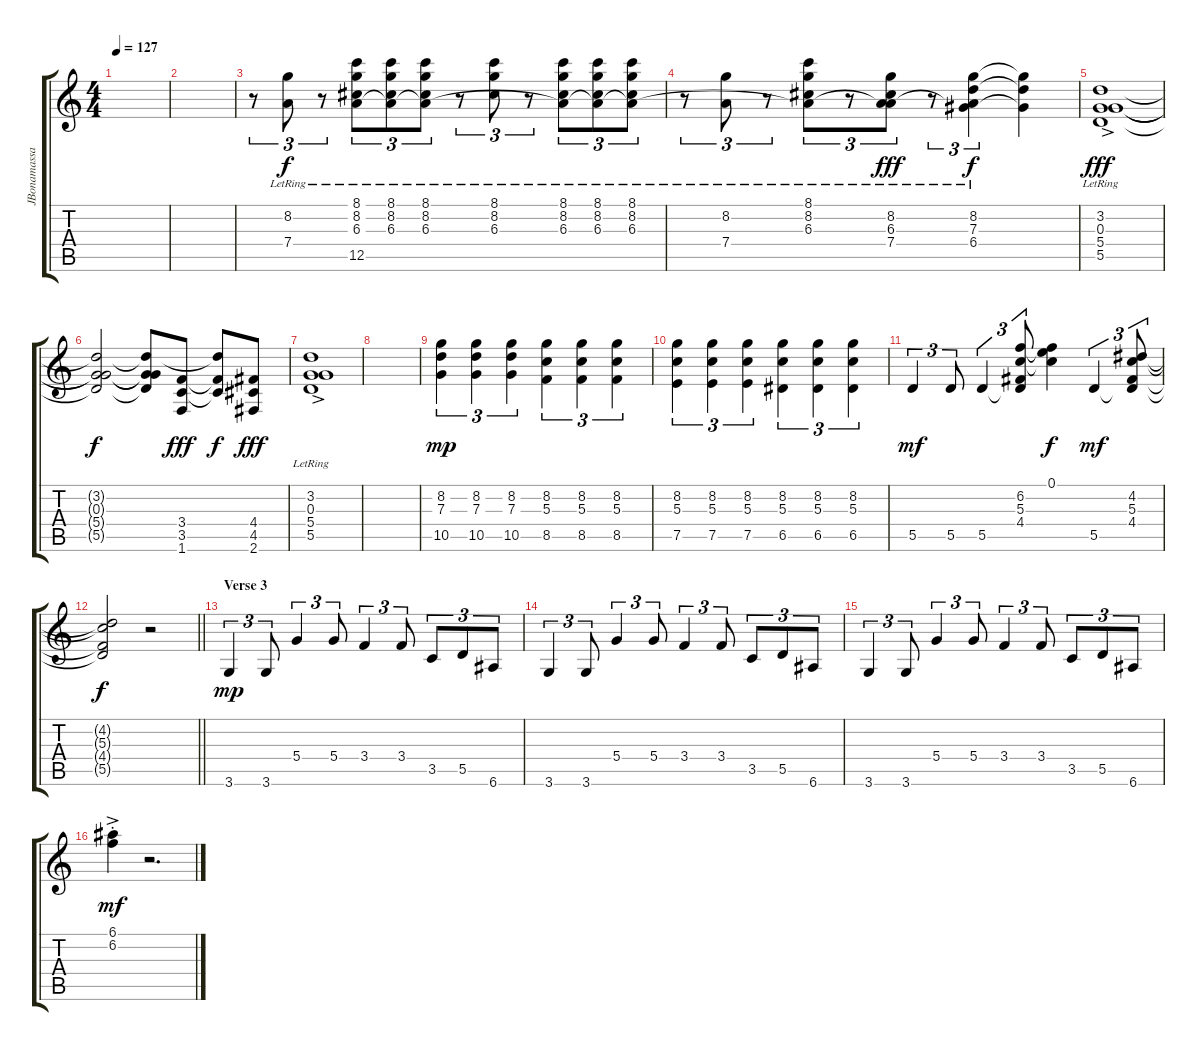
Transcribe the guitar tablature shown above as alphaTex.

\track ("JBonamassa Rythm" "JBonamassa") {instrument overdrivenguitar}
\staff {score tabs}
\tuning (E4 B3 G3 D3 A2 E2) {hide}
\ts (4 4)
\tempo 127
\clef g2
\ks c
|
|
r.8{tu (3 2) instrument overdrivenguitar} (8.2{lr} 7.4).8{tu (3 2)} r.8{tu (3 2)} (8.1{lr} 8.2{lr} 6.3{lr} 12.5).8{tu (3 2)} (8.1{lr} 8.2{lr} 6.3{lr} 12.5{t}).8{tu (3 2)} (8.1{lr} 8.2{lr} 6.3{lr} 12.5{t}).8{tu (3 2)} r.8{tu (3 2)} (8.1{lr} 8.2{lr} 6.3{lr}).8{tu (3 2)} r.8{tu (3 2)} (8.1{lr} 8.2{lr} 6.3{lr} 12.5{t}).8{tu (3 2)} (8.1{lr} 8.2{lr} 6.3{lr} 12.5{t}).8{tu (3 2)} (8.1{lr} 8.2{lr} 6.3{lr} 12.5{t}).8{tu (3 2)} |
r.8{tu (3 2)} (8.2{lr} 7.4).8{tu (3 2)} r.8{tu (3 2)} (8.1{lr} 8.2{lr} 6.3{lr} 12.5{t}).8{tu (3 2)} r.8{tu (3 2)} (8.2{lr} 6.3{lr} 7.4 12.5{t}).8{tu (3 2) dy fff} r.8{tu (3 2)} (8.2{lr} 7.3{lr} 6.4 12.5{t}).4{tu (3 2) dy f} (8.2{t} 7.3{t} 6.4{t}).4 |
(3.2{ac lr} 0.3{ac lr} 5.4{ac lr} 5.5{ac lr}).1{dy fff} |
(3.2{t} 0.3{t} 5.4{t} 5.5{t}).2{dy f} (3.2{t} 0.3{t} 5.4{t} 5.5{t}).8 (3.4 3.5 1.6).8{dy fff} (3.2{t} 3.4{t} 3.5{t}).8{dy f} (4.4 4.5 2.6).8{dy fff} |
(3.2{ac lr} 0.3{ac lr} 5.4{ac lr} 5.5{ac lr}).1 |
|
(8.2 7.3 10.5).4{tu (3 2) dy mp volume 16 instrument overdrivenguitar} (8.2 7.3 10.5).4{tu (3 2)} (8.2 7.3 10.5).4{tu (3 2)} (8.2 5.3 8.5).4{tu (3 2)} (8.2 5.3 8.5).4{tu (3 2)} (8.2 5.3 8.5).4{tu (3 2)} |
(8.2 5.3 7.5).4{tu (3 2)} (8.2 5.3 7.5).4{tu (3 2)} (8.2 5.3 7.5).4{tu (3 2)} (8.2 5.3 6.5).4{tu (3 2)} (8.2 5.3 6.5).4{tu (3 2)} (8.2 5.3 6.5).4{tu (3 2)} |
5.5.4{tu (3 2) dy mf} 5.5.8{tu (3 2)} 5.5.4{tu (3 2)} (6.2 5.3 4.4 5.5{t}).8{tu (3 2)} (0.1 6.2{t} 5.3{t}).4{dy f} 5.5.4{tu (3 2) dy mf} (4.2 5.3 4.4 5.5{t}).8{tu (3 2)} |
\barLineRight lightlight
(4.2{t} 5.3{t} 4.4{t} 5.5{t}).2{dy f} r.2 |
\section ("" "Verse 3")
3.6.4{tu (3 2) dy mp} 3.6.8{tu (3 2)} 5.4.4{tu (3 2)} 5.4.8{tu (3 2)} 3.4.4{tu (3 2)} 3.4.8{tu (3 2)} 3.5.8{tu (3 2)} 5.5.8{tu (3 2)} 6.6.8{tu (3 2)} |
3.6.4{tu (3 2)} 3.6.8{tu (3 2)} 5.4.4{tu (3 2)} 5.4.8{tu (3 2)} 3.4.4{tu (3 2)} 3.4.8{tu (3 2)} 3.5.8{tu (3 2)} 5.5.8{tu (3 2)} 6.6.8{tu (3 2)} |
3.6.4{tu (3 2)} 3.6.8{tu (3 2)} 5.4.4{tu (3 2)} 5.4.8{tu (3 2)} 3.4.4{tu (3 2)} 3.4.8{tu (3 2)} 3.5.8{tu (3 2)} 5.5.8{tu (3 2)} 6.6.8{tu (3 2)} |
(6.1{ac st} 6.2{ac st}).4{dy mf} r.2{d}
